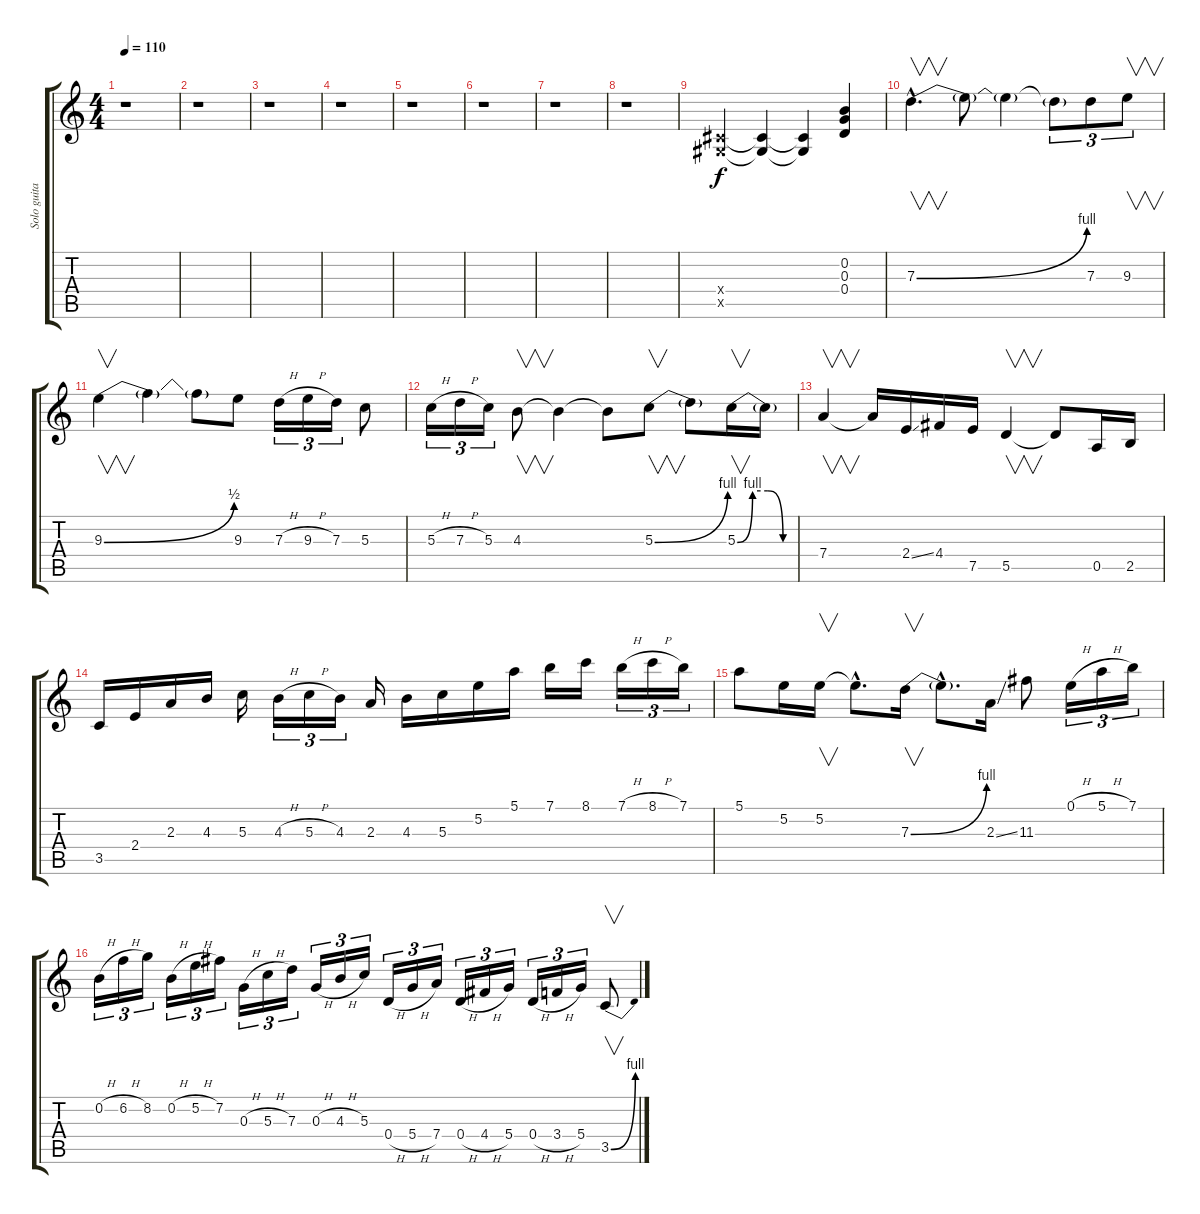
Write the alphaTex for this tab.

\track ("Solo guitar" "Solo guita") {instrument distortionguitar}
\staff {score tabs}
\tuning (E4 B3 G3 D3 A2 E2) {hide}
\ts (4 4)
\tempo 110
\clef g2
\ks c
r.1{dy f} |
r.1 |
r.1 |
r.1 |
r.1 |
r.1 |
r.1 |
r.1 |
(-1.4{x} -1.5{x}).4 (-1.4{t} -1.5{t}).4 (-1.4{t} -1.5{t}).4 (0.2 0.3 0.4).4 |
7.3{be (bend 0 0 60 4) hac}.4{v d} 7.3{t}.8 7.3{t}.4 7.3{t}.8{tu (3 2)} 7.3.8{tu (3 2)} 9.3.8{v tu (3 2)} |
9.3{be (bend 0 0 60 2)}.4{v} 9.3{t}.4 9.3{t}.8 9.3.8 7.3{h}.16{tu (3 2)} 9.3{h}.16{tu (3 2)} 7.3.16{tu (3 2)} 5.3.8 |
5.3{h}.16{tu (3 2)} 7.3{h}.16{tu (3 2)} 5.3.16{tu (3 2)} 4.3.8{v} 4.3{t}.4 4.3{t}.8 5.3{be (bend 0 0 60 4)}.8{v} 5.3{t}.8 5.3{be (custom 0 0 15 4 30 4 45 0 60 0)}.16{v} 5.3{t}.16 |
7.4.4{v} 7.4{t}.16 2.4{ss}.16 4.4.16 7.5.16 5.5.4{v} 5.5{t}.8 0.5.16 2.5.16 |
3.5.16 2.4.16 2.3.16 4.3.16 5.3.16 4.3{h}.16{tu (3 2)} 5.3{h}.16{tu (3 2)} 4.3.16{tu (3 2)} 2.3.16 4.3.16 5.3.16 5.2.16 5.1.16 7.1.16 8.1.16 7.1{h}.16{tu (3 2)} 8.1{h}.16{tu (3 2)} 7.1.16{tu (3 2)} |
5.1.8 5.2.16 5.2.16{v} 5.2{hac t}.8{d} 7.3{be (bend 0 0 60 4)}.16{v} 7.3{hac t}.8{d} 2.3{ss}.16 11.3.8 0.1{h}.16{tu (3 2)} 5.1{h}.16{tu (3 2)} 7.1.16{tu (3 2)} |
0.2{h}.16{tu (3 2)} 6.2{h}.16{tu (3 2)} 8.2.16{tu (3 2)} 0.2{h}.16{tu (3 2)} 5.2{h}.16{tu (3 2)} 7.2.16{tu (3 2)} 0.3{h}.16{tu (3 2)} 5.3{h}.16{tu (3 2)} 7.3.16{tu (3 2)} 0.3{h}.16{tu (3 2)} 4.3{h}.16{tu (3 2)} 5.3.16{tu (3 2)} 0.4{h}.16{tu (3 2)} 5.4{h}.16{tu (3 2)} 7.4.16{tu (3 2)} 0.4{h}.16{tu (3 2)} 4.4{h}.16{tu (3 2)} 5.4.16{tu (3 2)} 0.4{h}.16{tu (3 2)} 3.4{h}.16{tu (3 2)} 5.4.16{tu (3 2)} 3.5{be (bend 0 0 60 4)}.8{v}
